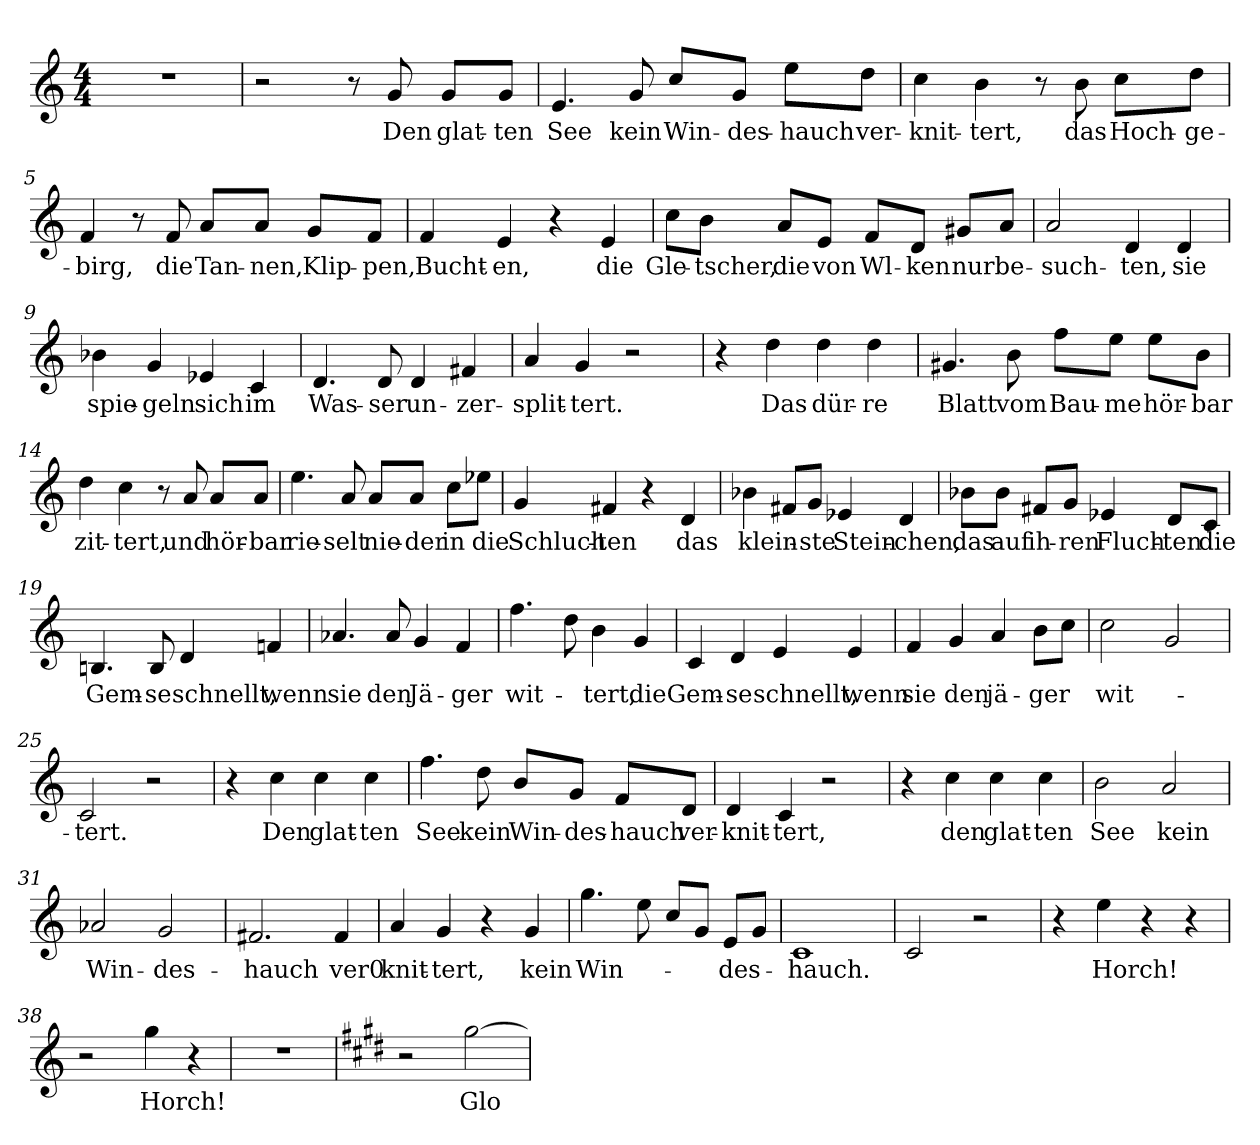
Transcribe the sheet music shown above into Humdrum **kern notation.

**kern	**text
*part1	*part1
*staff1	*staff1
*clefG2	*
*k[]	*
*M4/4	*
=1	=1
1r	.
=2	=2
2r	.
8r	.
!	!LO:LY:b
8g/	Den
!	!LO:LY:b
8g/L	glat-
!	!LO:LY:b
8g/J	-ten
=3	=3
!	!LO:LY:b
4.e/	See
!	!LO:LY:b
8g/	kein
!	!LO:LY:b
8cc/L	Win-
!	!LO:LY:b
8g/J	-des-
!	!LO:LY:b
8ee\L	-hauch
!	!LO:LY:b
8dd\J	ver-
=4	=4
!	!LO:LY:b
4cc\	-knit-
!	!LO:LY:b
4b\	-tert,
8r	.
!	!LO:LY:b
8b\	das
!	!LO:LY:b
8cc\L	Hoch-
!	!LO:LY:b
8dd\J	-ge-
=5	=5
!	!LO:LY:b
4f/	birg,
8r	.
!	!LO:LY:b
8f/	die
!	!LO:LY:b
8a/L	Tan-
!	!LO:LY:b
8a/J	-nen,
!	!LO:LY:b
8g/L	Klip-
!	!LO:LY:b
8f/J	-pen,
=6	=6
!	!LO:LY:b
4f/	Bucht-
!	!LO:LY:b
4e/	-en,
4r	.
!	!LO:LY:b
4e/	die
!!LO:LB:g=z
=7	=7
!	!LO:LY:b
8cc\L	Gle-
!	!LO:LY:b
8b\J	-tscher,
!	!LO:LY:b
8a/L	die
!	!LO:LY:b
8e/J	von
!	!LO:LY:b
8f/L	Wl-
!	!LO:LY:b
8d/J	-ken
!	!LO:LY:b
8g#X/L	nur
!	!LO:LY:b
8a/J	be-
=8	=8
!	!LO:LY:b
2a/	-such-
!	!LO:LY:b
4d/	-ten,
!	!LO:LY:b
4d/	sie
=9	=9
!	!LO:LY:b
4b-X\	spie-
!	!LO:LY:b
4g/	-geln
!	!LO:LY:b
4e-X/	sich
!	!LO:LY:b
4c/	im
=10	=10
!	!LO:LY:b
4.d/	Was-
!	!LO:LY:b
8d/	-ser
!	!LO:LY:b
4d/	un-
!	!LO:LY:b
4f#X/	-zer-
=11	=11
!	!LO:LY:b
4a/	split-
!	!LO:LY:b
4g/	-tert.
2r	.
=12	=12
4r	.
!	!LO:LY:b
4dd\	Das
!	!LO:LY:b
4dd\	dür-
!	!LO:LY:b
4dd\	-re
!!LO:LB:g=z
=13	=13
!	!LO:LY:b
4.g#X/	Blatt
!	!LO:LY:b
8b\	vom
!	!LO:LY:b
8ff\L	Bau-
!	!LO:LY:b
8ee\J	-me
!	!LO:LY:b
8ee\L	hör-
!	!LO:LY:b
8b\J	-bar
=14	=14
!	!LO:LY:b
4dd\	zit-
!	!LO:LY:b
4cc\	-tert,
8r	.
!	!LO:LY:b
8a/	und
!	!LO:LY:b
8a/L	hör-
!	!LO:LY:b
8a/J	-bar
=15	=15
!	!LO:LY:b
4.ee\	rie-
!	!LO:LY:b
8a/	-selt
!	!LO:LY:b
8a/L	nie-
!	!LO:LY:b
8a/J	-der
!	!LO:LY:b
8cc\L	in
!	!LO:LY:b
8ee-X\J	die
=16	=16
!	!LO:LY:b
4g/	Schluch-
!	!LO:LY:b
4f#X/	-ten
4r	.
!	!LO:LY:b
4d/	das
=17	=17
!	!LO:LY:b
4b-X\	klein-
8f#X/L	.
!	!LO:LY:b
8g/J	-ste
!	!LO:LY:b
4e-X/	Stein-
!	!LO:LY:b
4d/	-chen,
!!LO:LB:g=z
=18	=18
!	!LO:LY:b
8b-X\L	das
!	!LO:LY:b
8b-\J	auf
!	!LO:LY:b
8f#X/L	ih-
!	!LO:LY:b
8g/J	-ren
!	!LO:LY:b
4e-X/	Fluch-
!	!LO:LY:b
8d/L	-ten
!	!LO:LY:b
8c/J	die
=19	=19
!	!LO:LY:b
4.Bn/	Gem-
!	!LO:LY:b
8B/	-se
!	!LO:LY:b
4d/	schnellt,
!	!LO:LY:b
4fn/	wenn
=20	=20
!	!LO:LY:b
4.a-X/	sie
!	!LO:LY:b
8a-/	den
!	!LO:LY:b
4g/	Jä-
!	!LO:LY:b
4f/	-ger
=21	=21
!	!LO:LY:b
4.ff\	wit-
8dd\	.
!	!LO:LY:b
4b\	-tert,
!	!LO:LY:b
4g/	die
=22	=22
!	!LO:LY:b
4c/	Gem-
!	!LO:LY:b
4d/	-se
!	!LO:LY:b
4e/	schnellt,
!	!LO:LY:b
4e/	wenn
!!LO:LB:g=z
=23	=23
!	!LO:LY:b
4f/	sie
!	!LO:LY:b
4g/	den
!	!LO:LY:b
4a/	jä-
!	!LO:LY:b
8b\L	-ger
8cc\J	.
=24	=24
!	!LO:LY:b
2cc\	wit-
2g/	.
=25	=25
!	!LO:LY:b
2c/	-tert.
2r	.
=26	=26
4r	.
!	!LO:LY:b
4cc\	Den
!	!LO:LY:b
4cc\	glat-
!	!LO:LY:b
4cc\	-ten
=27	=27
!	!LO:LY:b
4.ff\	See
!	!LO:LY:b
8dd\	kein
!	!LO:LY:b
8b/L	Win-
!	!LO:LY:b
8g/J	-des-
!	!LO:LY:b
8f/L	-hauch
!	!LO:LY:b
8d/J	ver-
=28	=28
!	!LO:LY:b
4d/	knit-
!	!LO:LY:b
4c/	-tert,
2r	.
=29	=29
4r	.
!	!LO:LY:b
4cc\	den
!	!LO:LY:b
4cc\	glat-
!	!LO:LY:b
4cc\	-ten
=30	=30
!	!LO:LY:b
2b\	See
!	!LO:LY:b
2a/	kein
=31	=31
!	!LO:LY:b
2a-X/	Win-
!	!LO:LY:b
2g/	-des-
!!LO:LB:g=z
=32	=32
!	!LO:LY:b
2.f#X/	hauch
!	!LO:LY:b
4f#/	ver0
=33	=33
!	!LO:LY:b
4a/	-knit-
!	!LO:LY:b
4g/	-tert,
4r	.
!	!LO:LY:b
4g/	kein
=34	=34
!	!LO:LY:b
4.gg\	Win-
8ee\	.
8cc/L	.
8g/J	.
!	!LO:LY:b
8e/L	-des-
8g/J	.
=35	=35
!	!LO:LY:b
1c	-hauch.
=36	=36
2c/	.
2r	.
=37	=37
4r	.
!	!LO:LY:b
4ee\	Horch!
4r	.
4r	.
=38	=38
2r	.
!	!LO:LY:b
4gg\	Horch!
4r	.
=39	=39
1r	.
=40	=40
*k[f#c#g#d#]	*
2r	.
!	!LO:LY:b
[2gg#\	Glo-
=	=
*-	*-
